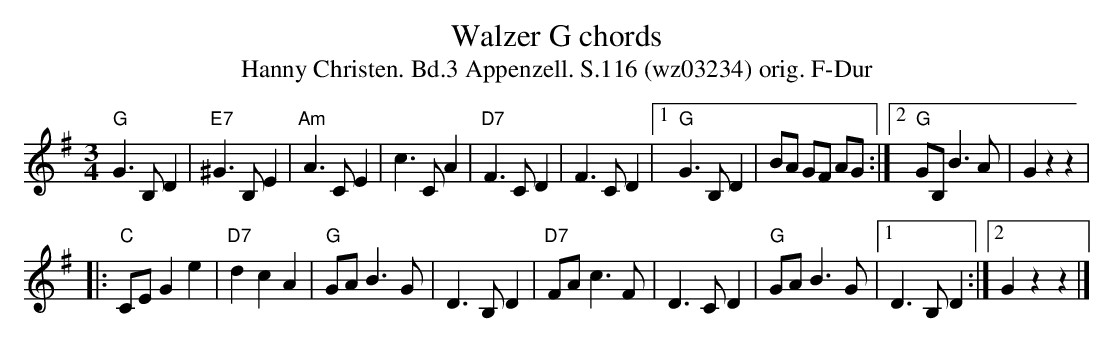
X:1
T:Walzer G chords
T:Hanny Christen. Bd.3 Appenzell. S.116 (wz03234) orig. F-Dur
M:3/4
L:1/8
K:Gmaj%%MIDI gchordon
"G"G3 B, D2 | "E7"^G3 B, E2 | "Am"A3 C E2 | c3 C A2 | "D7"F3 C D2 | F3 C D2 |1 "G"G3 B, D2 | BA GF AG :|2 "G"GB, B3 A | G2 z2 z2 |
|: "C"CE G2 e2 | "D7"d2 c2 A2 | "G"GA B3 G | D3 B, D2 | "D7"FA c3 F | D3 C D2 | "G"GA B3 G |1 D3 B, D2 :|2 G2 z2 z2 |]
